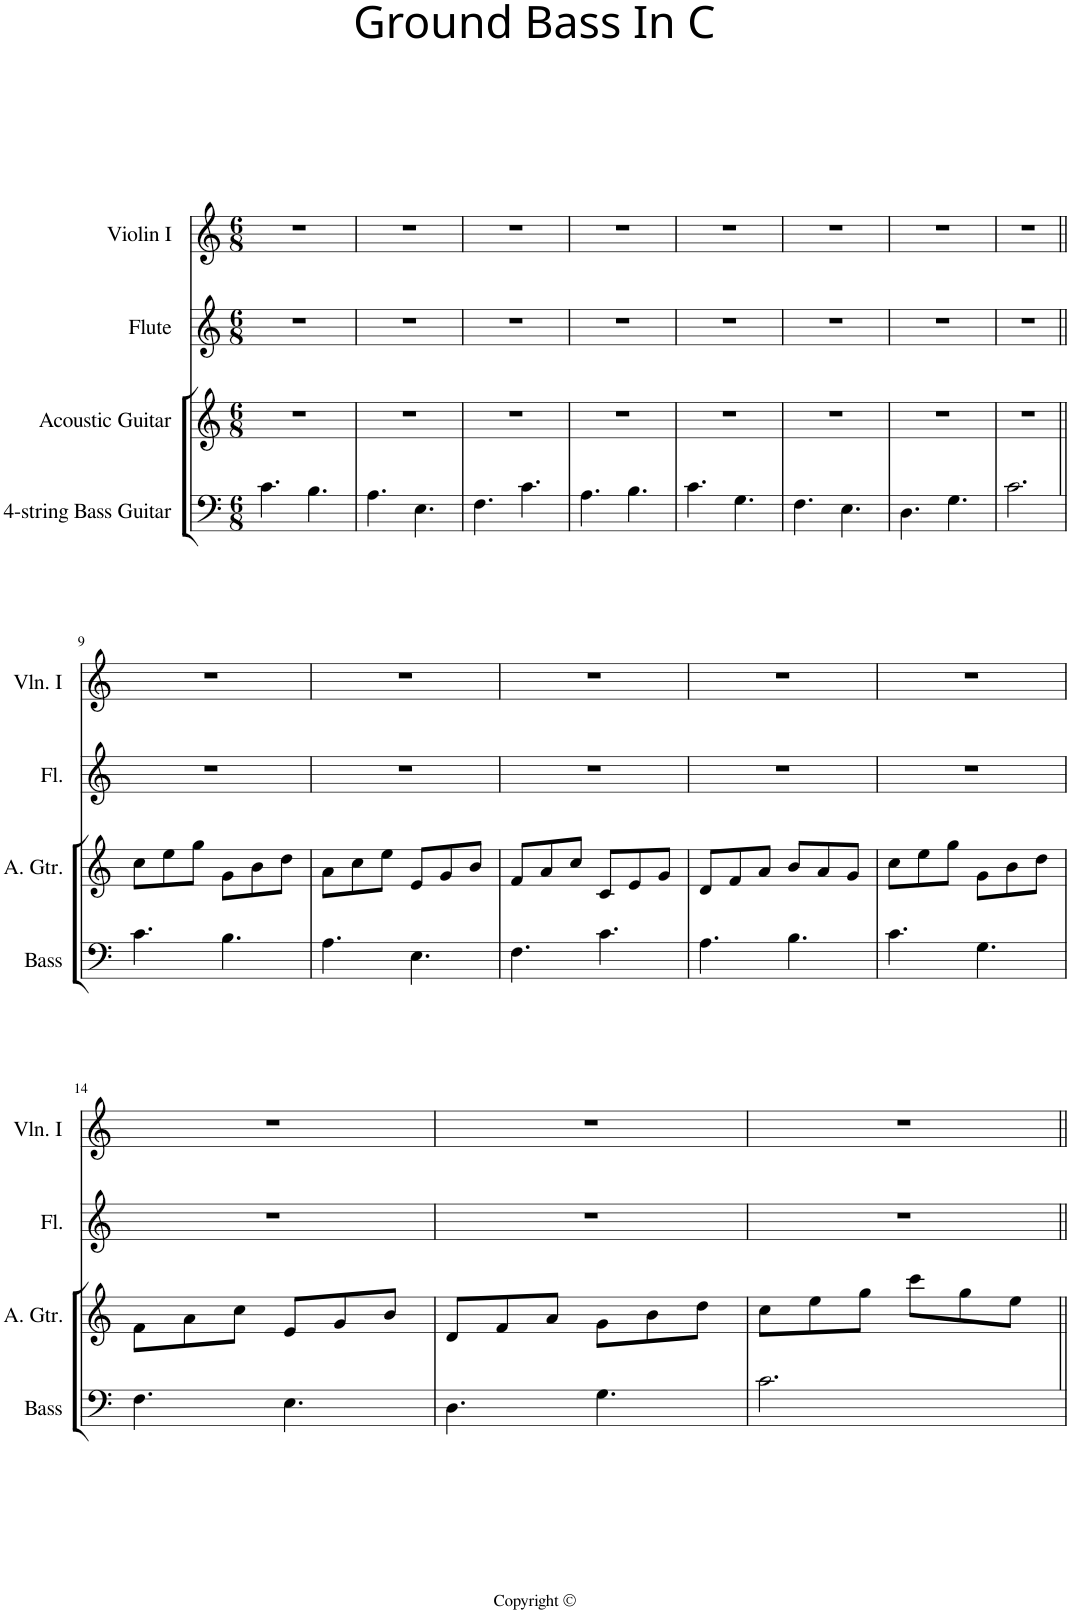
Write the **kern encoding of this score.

**kern	**kern	**kern	**kern
*part4	*part3	*part2	*part1
*staff4	*staff3	*staff2	*staff1
*I"4-string Bass Guitar	*I"Acoustic Guitar	*I"Flute	*I"Violin I
*I'Bass	*I'A. Gtr.	*I'Fl.	*I'Vln. I
*clefF4	*clefG2	*clefG2	*clefG2
*Trd7c12	*Trd7c12	*	*
*k[]	*k[]	*k[]	*k[]
*M6/8	*M6/8	*M6/8	*M6/8
=1	=1	=1	=1
4.c\	2.r	2.r	2.r
4.B\	.	.	.
=2	=2	=2	=2
4.A\	2.r	2.r	2.r
4.E\	.	.	.
=3	=3	=3	=3
4.F\	2.r	2.r	2.r
4.c\	.	.	.
=4	=4	=4	=4
4.A\	2.r	2.r	2.r
4.B\	.	.	.
=5	=5	=5	=5
4.c\	2.r	2.r	2.r
4.G\	.	.	.
=6	=6	=6	=6
4.F\	2.r	2.r	2.r
4.E\	.	.	.
=7	=7	=7	=7
4.D\	2.r	2.r	2.r
4.G\	.	.	.
=8	=8	=8	=8
2.c\	2.r	2.r	2.r
!!LO:LB:g=z
=9||	=9||	=9||	=9||
4.c\	8cc\L	2.r	2.r
.	8ee\	.	.
.	8gg\J	.	.
4.B\	8g\L	.	.
.	8b\	.	.
.	8dd\J	.	.
=10	=10	=10	=10
4.A\	8a\L	2.r	2.r
.	8cc\	.	.
.	8ee\J	.	.
4.E\	8e/L	.	.
.	8g/	.	.
.	8b/J	.	.
=11	=11	=11	=11
4.F\	8f/L	2.r	2.r
.	8a/	.	.
.	8cc/J	.	.
4.c\	8c/L	.	.
.	8e/	.	.
.	8g/J	.	.
=12	=12	=12	=12
4.A\	8d/L	2.r	2.r
.	8f/	.	.
.	8a/J	.	.
4.B\	8b/L	.	.
.	8a/	.	.
.	8g/J	.	.
=13	=13	=13	=13
4.c\	8cc\L	2.r	2.r
.	8ee\	.	.
.	8gg\J	.	.
4.G\	8g\L	.	.
.	8b\	.	.
.	8dd\J	.	.
!!LO:LB:g=z
=14	=14	=14	=14
4.F\	8f\L	2.r	2.r
.	8a\	.	.
.	8cc\J	.	.
4.E\	8e/L	.	.
.	8g/	.	.
.	8b/J	.	.
=15	=15	=15	=15
4.D\	8d/L	2.r	2.r
.	8f/	.	.
.	8a/J	.	.
4.G\	8g\L	.	.
.	8b\	.	.
.	8dd\J	.	.
=16	=16	=16	=16
2.c\	8cc\L	2.r	2.r
.	8ee\	.	.
.	8gg\J	.	.
.	8ccc\L	.	.
.	8gg\	.	.
.	8ee\J	.	.
=||	=||	=||	=||
*-	*-	*-	*-
